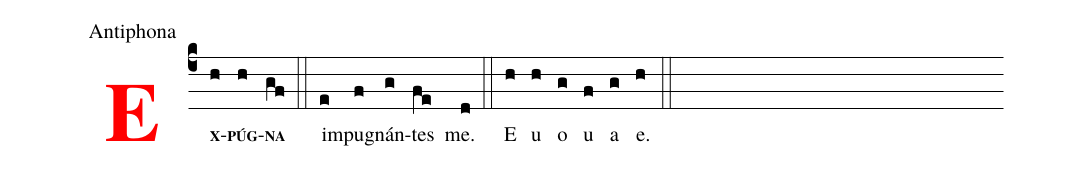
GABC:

office-part: Antiphona;
%%
<v>\bf\textcolor{red}{E}</v><v>\bf\scriptsize{X}</v>(c4h)<v>\bf\scriptsize{PÚG}</v>(h)<v>\bf\scriptsize{NA}</v>(gf) (::) im(e)pug(f)nán(g)tes(fe) me.(d) (::)  E(h) u(h) o(g) u(f) a(g) e.(h) (::)
